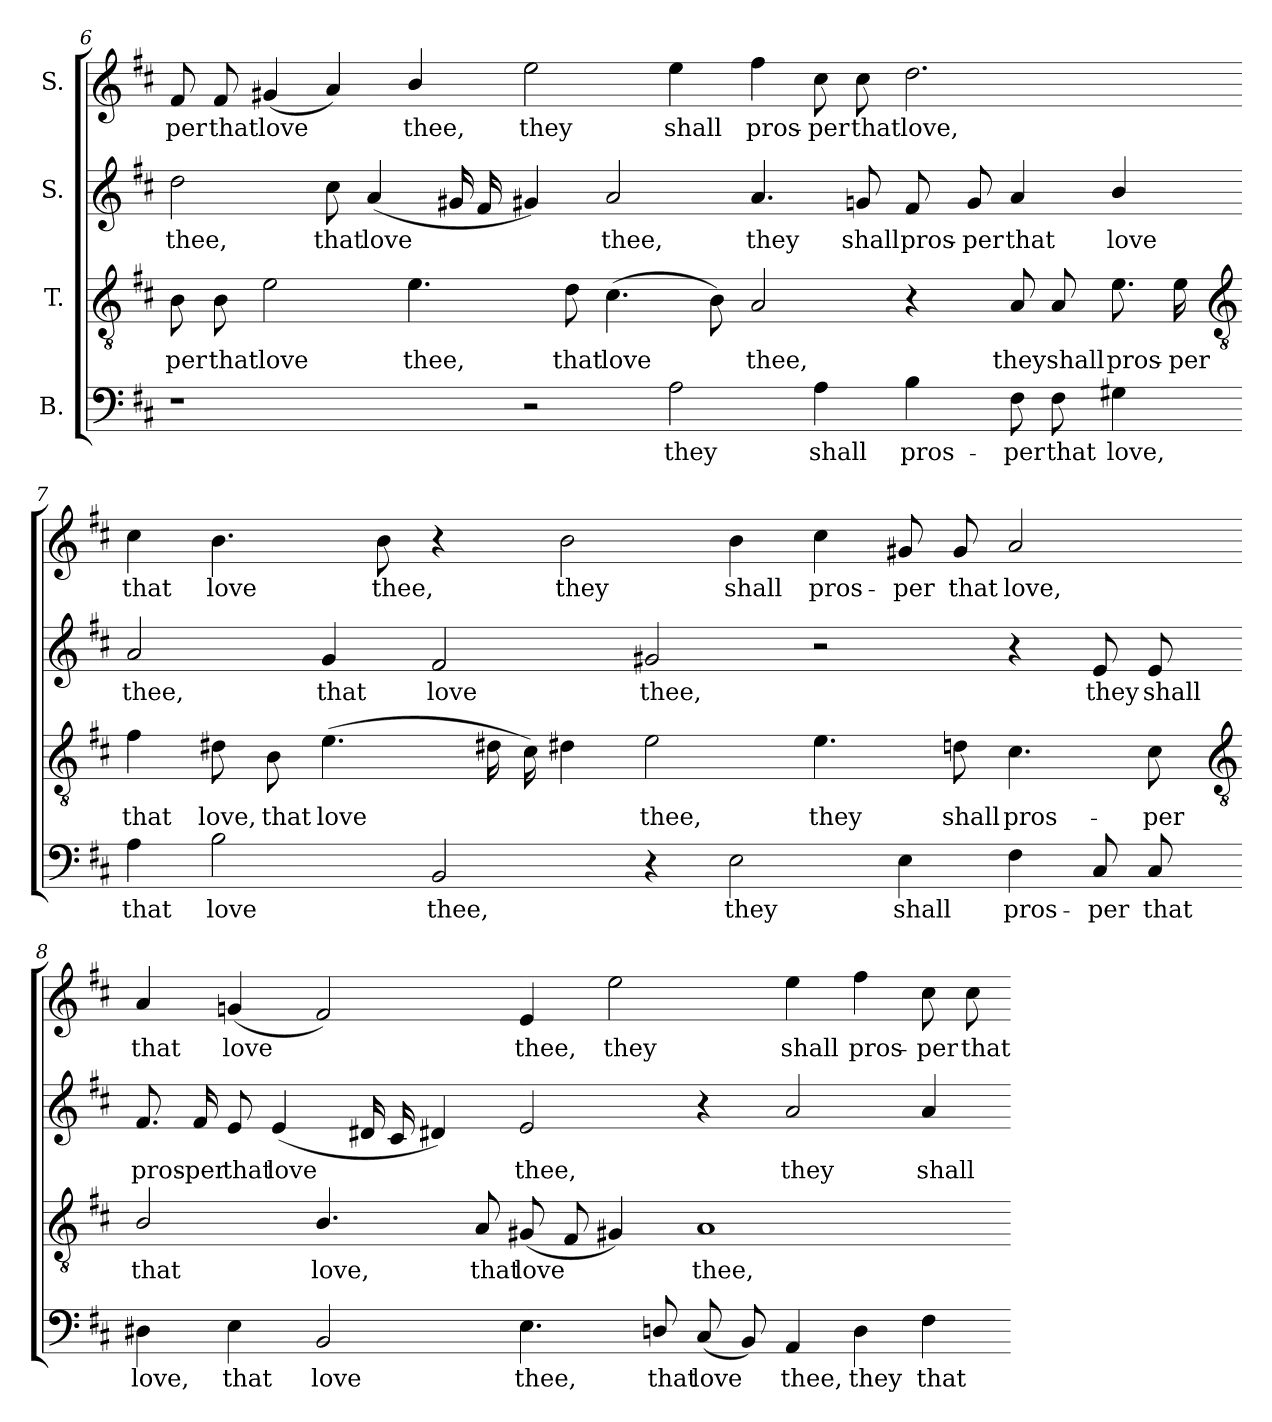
**kern	**text	**kern	**text	**kern	**text	**kern	**text
*part4	*part4	*part3	*part3	*part2	*part2	*part1	*part1
*staff4	*staff4	*staff3	*staff3	*staff2	*staff2	*staff1	*staff1
*I"B.	*	*I"T.	*	*I"S.	*	*I"S.	*
!!LO:LB:g=z
*clefF4	*	*clefGv2	*	*clefG2	*	*clefG2	*
*k[f#c#]	*	*k[f#c#]	*	*k[f#c#]	*	*k[f#c#]	*
*D:	*	*D:	*	*D:	*	*D:	*
=6	=6	=6	=6	=6	=6	=6	=6
!	!	!	!LO:LY:b	!	!LO:LY:b	!	!LO:LY:b
1r	.	8B	-per	2dd	thee,	8f#	-per
!	!	!	!LO:LY:b	!	!	!	!LO:LY:b
.	.	8B	that	.	.	8f#	that
!	!	!	!LO:LY:b	!	!	!	!LO:LY:b
.	.	2e	love	.	.	(<4g#X	love
!	!	!	!	!	!LO:LY:b	!	!
.	.	.	.	8cc#	that	4a)	.
!	!	!	!	!	!LO:LY:b	!	!
.	.	.	.	(<4a	love	.	.
!	!	!	!LO:LY:b	!	!	!	!LO:LY:b
.	.	4.e	thee,	.	.	4b/	thee,
.	.	.	.	16g#X	.	.	.
.	.	.	.	16f#	.	.	.
!	!	!	!	!	!	!	!LO:LY:b
2r	.	.	.	4g#X)	.	2ee	they
!	!	!	!LO:LY:b	!	!	!	!
.	.	8d	that	.	.	.	.
!	!	!	!LO:LY:b	!	!LO:LY:b	!	!
.	.	(>4.c#	love	2a	thee,	.	.
!	!LO:LY:b	!	!	!	!	!	!LO:LY:b
2A	they	.	.	.	.	4ee	shall
.	.	8B)	.	.	.	.	.
!	!	!	!LO:LY:b	!	!LO:LY:b	!	!LO:LY:b
.	.	2A	thee,	4.a	they	4ff#	pros-
!	!LO:LY:b	!	!	!	!	!	!LO:LY:b
4A	shall	.	.	.	.	8cc#	-per
!	!	!	!	!	!LO:LY:b	!	!LO:LY:b
.	.	.	.	8gn	shall	8cc#	that
!	!LO:LY:b	!	!	!	!LO:LY:b	!	!LO:LY:b
4B	pros-	4r	.	8f#	pros-	2.dd	love,
!	!	!	!	!	!LO:LY:b	!	!
.	.	.	.	8g	-per	.	.
!	!LO:LY:b	!	!LO:LY:b	!	!LO:LY:b	!	!
8F#	-per	8A	they	4a	that	.	.
!	!LO:LY:b	!	!LO:LY:b	!	!	!	!
8F#	that	8A	shall	.	.	.	.
!	!LO:LY:b	!	!LO:LY:b	!	!LO:LY:b	!	!
4G#X	love,	8.e	pros-	4b/	love	.	.
!	!	!	!LO:LY:b	!	!	!	!
.	.	16e	-per	.	.	.	.
!!LO:LB:g=z
=7-	=7-	=7-	=7-	=7-	=7-	=7-	=7-
*	*	*clefGv2	*	*	*	*	*
!	!LO:LY:b	!	!LO:LY:b	!	!LO:LY:b	!	!LO:LY:b
4A	that	4f#	that	2a	thee,	4cc#	that
!	!LO:LY:b	!	!LO:LY:b	!	!	!	!LO:LY:b
2B	love	8d#X	love,	.	.	4.b	love
!	!	!	!LO:LY:b	!	!	!	!
.	.	8B	that	.	.	.	.
!	!	!	!LO:LY:b	!	!LO:LY:b	!	!
.	.	(>4.e	love	4g	that	.	.
!	!	!	!	!	!	!	!LO:LY:b
.	.	.	.	.	.	8b	thee,
!	!LO:LY:b	!	!	!	!LO:LY:b	!	!
2BB	thee,	.	.	2f#	love	4r	.
.	.	16d#X	.	.	.	.	.
.	.	16c#)	.	.	.	.	.
!	!	!	!	!	!	!	!LO:LY:b
.	.	4d#X	.	.	.	2b	they
!	!	!	!LO:LY:b	!	!LO:LY:b	!	!
4r	.	2e	thee,	2g#X	thee,	.	.
!	!LO:LY:b	!	!	!	!	!	!LO:LY:b
2E	they	.	.	.	.	4b	shall
!	!	!	!LO:LY:b	!	!	!	!LO:LY:b
.	.	4.e	they	2r	.	4cc#	pros-
!	!LO:LY:b	!	!	!	!	!	!LO:LY:b
4E	shall	.	.	.	.	8g#X	-per
!	!	!	!LO:LY:b	!	!	!	!LO:LY:b
.	.	8dn	shall	.	.	8g#	that
!	!LO:LY:b	!	!LO:LY:b	!	!	!	!LO:LY:b
4F#	pros-	4.c#	pros-	4r	.	2a	love,
!	!LO:LY:b	!	!	!	!LO:LY:b	!	!
8C#	-per	.	.	8e	they	.	.
!	!LO:LY:b	!	!LO:LY:b	!	!LO:LY:b	!	!
8C#	that	8c#	-per	8e	shall	.	.
!!LO:LB:g=z
=8-	=8-	=8-	=8-	=8-	=8-	=8-	=8-
*	*	*clefGv2	*	*	*	*	*
!	!LO:LY:b	!	!LO:LY:b	!	!LO:LY:b	!	!LO:LY:b
4D#X	love,	2B/	that	8.f#	pros-	4a	that
!	!	!	!	!	!LO:LY:b	!	!
.	.	.	.	16f#	-per	.	.
!	!LO:LY:b	!	!	!	!LO:LY:b	!	!LO:LY:b
4E	that	.	.	8e	that	(<4g	love
!	!	!	!	!	!LO:LY:b	!	!
.	.	.	.	(<4e	love	.	.
!	!LO:LY:b	!	!LO:LY:b	!	!	!	!
2BB	love	4.B/	love,	.	.	2f#)	.
.	.	.	.	16d#X	.	.	.
.	.	.	.	16c#	.	.	.
.	.	.	.	4d#X)	.	.	.
!	!	!	!LO:LY:b	!	!	!	!
.	.	8A	that	.	.	.	.
!	!LO:LY:b	!	!LO:LY:b	!	!LO:LY:b	!	!LO:LY:b
4.E	thee,	(<8G#X	love	2e	thee,	4e	thee,
.	.	8F#	.	.	.	.	.
!	!	!	!	!	!	!	!LO:LY:b
.	.	4G#X)	.	.	.	2ee	they
!	!LO:LY:b	!	!	!	!	!	!
8Dn/	that	.	.	.	.	.	.
!	!LO:LY:b	!	!LO:LY:b	!	!	!	!
(<8C#	love	1A	thee,	4r	.	.	.
8BB)	.	.	.	.	.	.	.
!	!LO:LY:b	!	!	!	!LO:LY:b	!	!LO:LY:b
4AA	thee,	.	.	2a	they	4ee	shall
!	!LO:LY:b	!	!	!	!	!	!LO:LY:b
4D	they	.	.	.	.	4ff#	pros-
!	!LO:LY:b	!	!	!	!LO:LY:b	!	!LO:LY:b
4F#	that	.	.	4a	shall	8cc#	-per
!	!	!	!	!	!	!	!LO:LY:b
.	.	.	.	.	.	8cc#	that
=-	=-	=-	=-	=-	=-	=-	=-
*-	*-	*-	*-	*-	*-	*-	*-
